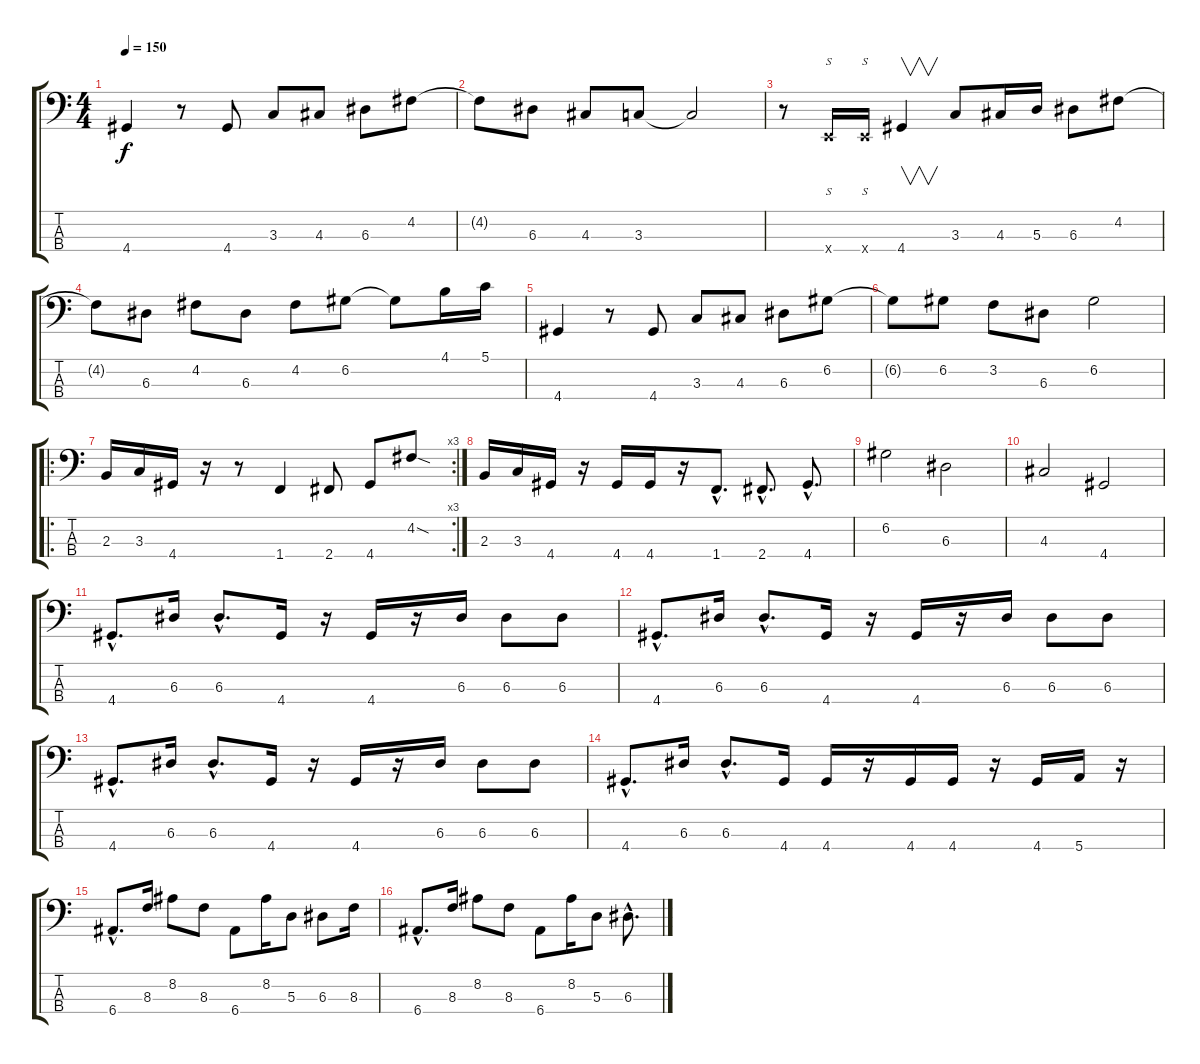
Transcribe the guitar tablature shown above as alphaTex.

\track "" {instrument electricbassfinger}
\staff {score tabs}
\tuning (G2 D2 A1 E1) {hide}
\ts (4 4)
\tempo 150
\clef f4
\ks c
4.4.4{dy f} r.8 4.4.8 3.3.8 4.3.8 6.3.8 4.2.8 |
4.2{t}.8 6.3.8 4.3.8 3.3.8 3.3{t}.2 |
r.8 0.4{x}.16{s} 0.4{x}.16{s} 4.4.4{v} 3.3.8 4.3.16 5.3.16 6.3.8 4.2.8 |
4.2{t}.8 6.3.8 4.2.8 6.3.8 4.2.8 6.2.8 6.2{t}.8 4.1.16 5.1.16 |
4.4.4 r.8 4.4.8 3.3.8 4.3.8 6.3.8 6.2.8 |
6.2{t}.8 6.2.8 3.2.8 6.3.8 6.2.2 |
\ro
\rc 3
2.3.16 3.3.16 4.4.16 r.16 r.8 1.4.4 2.4.8 4.4.8 4.2{sod}.8 |
2.3.16 3.3.16 4.4.16 r.16 4.4.16 4.4.16 r.16 1.4{hac}.8{d} 2.4{hac}.8{d} 4.4{hac}.8{d} |
6.2.2 6.3.2 |
4.3.2 4.4.2 |
4.4{hac}.8{d} 6.3.16 6.3{hac}.8{d} 4.4.16 r.16 4.4.16 r.16 6.3.16 6.3.8 6.3.8 |
4.4{hac}.8{d} 6.3.16 6.3{hac}.8{d} 4.4.16 r.16 4.4.16 r.16 6.3.16 6.3.8 6.3.8 |
4.4{hac}.8{d} 6.3.16 6.3{hac}.8{d} 4.4.16 r.16 4.4.16 r.16 6.3.16 6.3.8 6.3.8 |
4.4{hac}.8{d} 6.3.16 6.3{hac}.8{d} 4.4.16 4.4.16 r.16 4.4.16 4.4.16 r.16 4.4.16 5.4.16 r.16 |
6.4{hac}.8{d} 8.3.16 8.2.8 8.3.8 6.4.8 8.2.16 5.3.8 6.3.8 8.3.16 |
6.4{hac}.8{d} 8.3.16 8.2.8 8.3.8 6.4.8 8.2.16 5.3.8 6.3{hac}.8{d}
